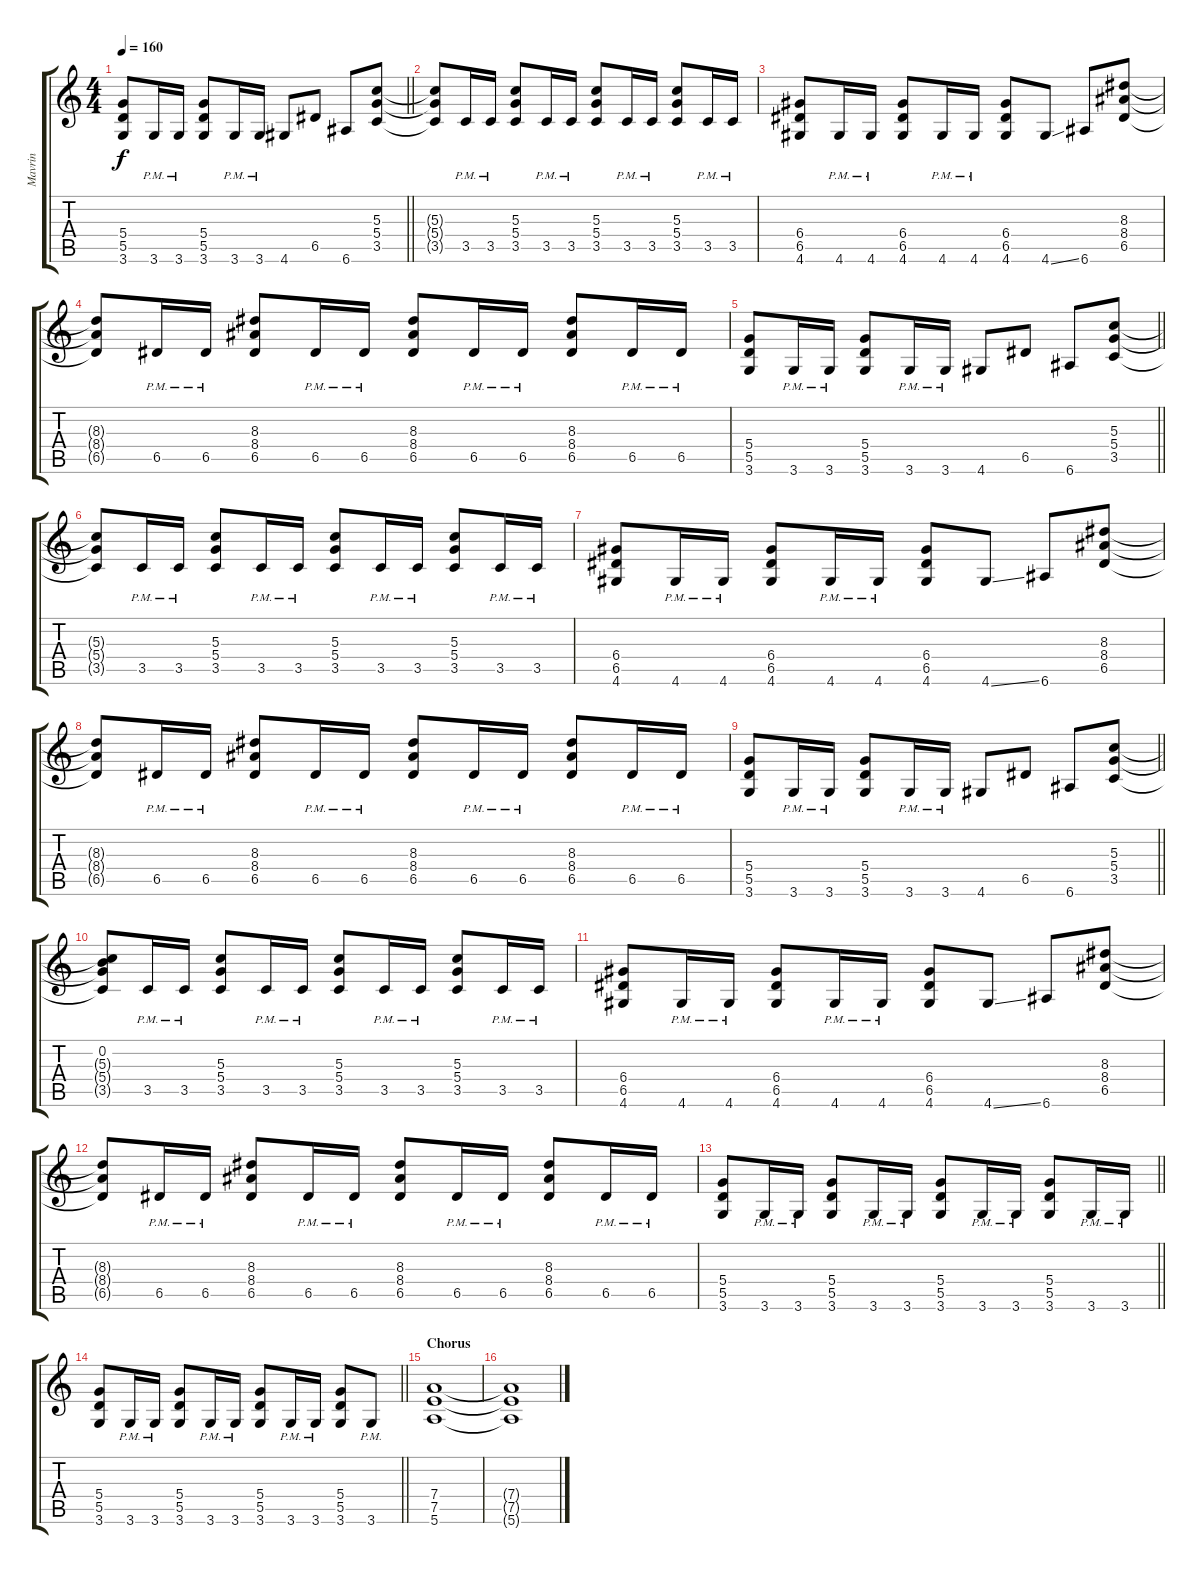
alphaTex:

\track ("Mavrin" "Mavrin") {instrument acousticguitarnylon}
\staff {score tabs}
\tuning (E4 B3 G3 D3 A2 E2) {hide}
\ts (4 4)
\tempo 160
\clef g2
\barLineRight lightlight
\ks c
(5.4 5.5 3.6).8{dy f} 3.6{pm}.16 3.6{pm}.16 (5.4 5.5 3.6).8 3.6{pm}.16 3.6{pm}.16 4.6.8 6.5.8 6.6.8 (5.3 5.4 3.5).8 |
(5.3{t} 5.4{t} 3.5{t}).8 3.5{pm}.16 3.5{pm}.16 (5.3 5.4 3.5).8 3.5{pm}.16 3.5{pm}.16 (5.3 5.4 3.5).8 3.5{pm}.16 3.5{pm}.16 (5.3 5.4 3.5).8 3.5{pm}.16 3.5{pm}.16 |
(6.4 6.5 4.6).8 4.6{pm}.16 4.6{pm}.16 (6.4 6.5 4.6).8 4.6{pm}.16 4.6{pm}.16 (6.4 6.5 4.6).8 4.6{ss}.8 6.6.8 (8.3 8.4 6.5).8 |
(8.3{t} 8.4{t} 6.5{t}).8 6.5{pm}.16 6.5{pm}.16 (8.3 8.4 6.5).8 6.5{pm}.16 6.5{pm}.16 (8.3 8.4 6.5).8 6.5{pm}.16 6.5{pm}.16 (8.3 8.4 6.5).8 6.5{pm}.16 6.5{pm}.16 |
\barLineRight lightlight
(5.4 5.5 3.6).8 3.6{pm}.16 3.6{pm}.16 (5.4 5.5 3.6).8 3.6{pm}.16 3.6{pm}.16 4.6.8 6.5.8 6.6.8 (5.3 5.4 3.5).8 |
(5.3{t} 5.4{t} 3.5{t}).8 3.5{pm}.16 3.5{pm}.16 (5.3 5.4 3.5).8 3.5{pm}.16 3.5{pm}.16 (5.3 5.4 3.5).8 3.5{pm}.16 3.5{pm}.16 (5.3 5.4 3.5).8 3.5{pm}.16 3.5{pm}.16 |
(6.4 6.5 4.6).8 4.6{pm}.16 4.6{pm}.16 (6.4 6.5 4.6).8 4.6{pm}.16 4.6{pm}.16 (6.4 6.5 4.6).8 4.6{ss}.8 6.6.8 (8.3 8.4 6.5).8 |
(8.3{t} 8.4{t} 6.5{t}).8 6.5{pm}.16 6.5{pm}.16 (8.3 8.4 6.5).8 6.5{pm}.16 6.5{pm}.16 (8.3 8.4 6.5).8 6.5{pm}.16 6.5{pm}.16 (8.3 8.4 6.5).8 6.5{pm}.16 6.5{pm}.16 |
\barLineRight lightlight
(5.4 5.5 3.6).8 3.6{pm}.16 3.6{pm}.16 (5.4 5.5 3.6).8 3.6{pm}.16 3.6{pm}.16 4.6.8 6.5.8 6.6.8 (5.3 5.4 3.5).8 |
(0.2 5.3{t} 5.4{t} 3.5{t}).8 3.5{pm}.16 3.5{pm}.16 (5.3 5.4 3.5).8 3.5{pm}.16 3.5{pm}.16 (5.3 5.4 3.5).8 3.5{pm}.16 3.5{pm}.16 (5.3 5.4 3.5).8 3.5{pm}.16 3.5{pm}.16 |
(6.4 6.5 4.6).8 4.6{pm}.16 4.6{pm}.16 (6.4 6.5 4.6).8 4.6{pm}.16 4.6{pm}.16 (6.4 6.5 4.6).8 4.6{ss}.8 6.6.8 (8.3 8.4 6.5).8 |
(8.3{t} 8.4{t} 6.5{t}).8 6.5{pm}.16 6.5{pm}.16 (8.3 8.4 6.5).8 6.5{pm}.16 6.5{pm}.16 (8.3 8.4 6.5).8 6.5{pm}.16 6.5{pm}.16 (8.3 8.4 6.5).8 6.5{pm}.16 6.5{pm}.16 |
\barLineRight lightlight
(5.4 5.5 3.6).8 3.6{pm}.16 3.6{pm}.16 (5.4 5.5 3.6).8 3.6{pm}.16 3.6{pm}.16 (5.4 5.5 3.6).8 3.6{pm}.16 3.6{pm}.16 (5.4 5.5 3.6).8 3.6{pm}.16 3.6{pm}.16 |
\barLineRight lightlight
(5.4 5.5 3.6).8 3.6{pm}.16 3.6{pm}.16 (5.4 5.5 3.6).8 3.6{pm}.16 3.6{pm}.16 (5.4 5.5 3.6).8 3.6{pm}.16 3.6{pm}.16 (5.4 5.5 3.6).8 3.6{pm}.8 |
\section ("" "Chorus")
(7.4 7.5 5.6).1 |
(7.4{t} 7.5{t} 5.6{t}).1
